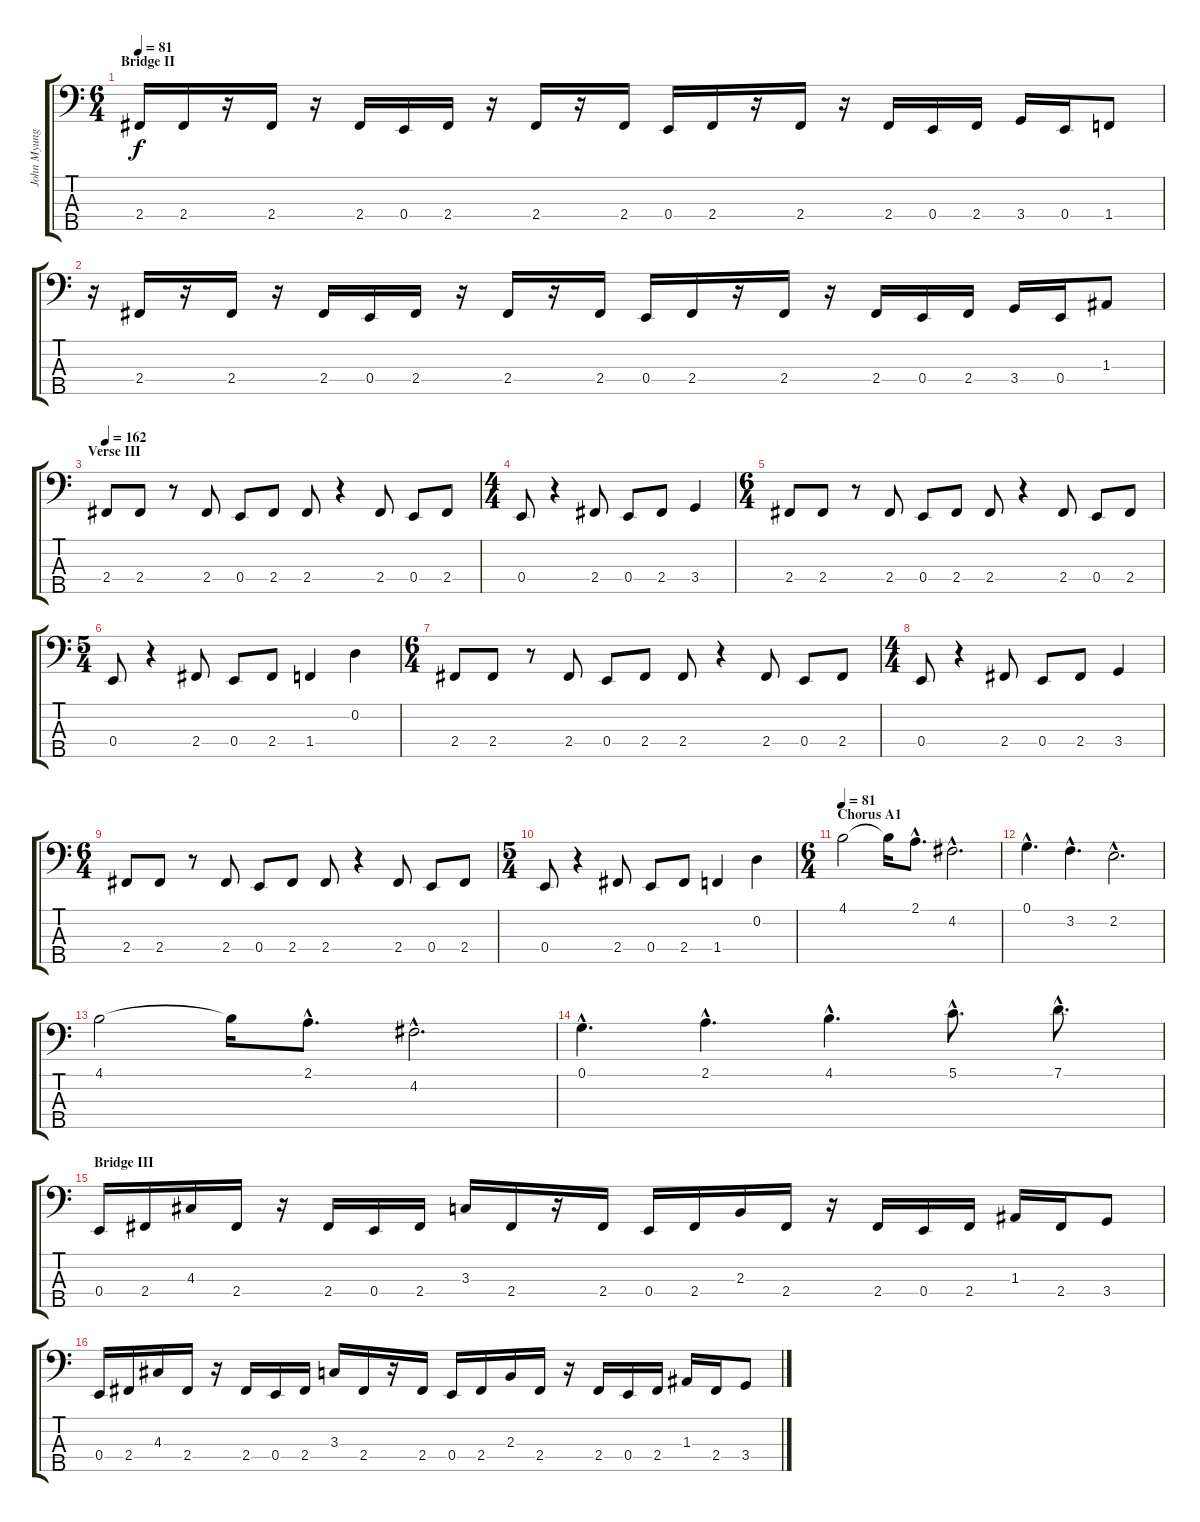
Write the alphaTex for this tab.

\track ("John Myung" "John Myung") {instrument electricbassfinger}
\staff {score tabs}
\tuning (G2 D2 A1 E1 B0) {hide}
\ts (6 4)
\section ("" "Bridge II")
\tempo 81
\clef f4
\ks c
2.4.16{dy f} 2.4.16 r.16 2.4.16 r.16 2.4.16 0.4.16 2.4.16 r.16 2.4.16 r.16 2.4.16 0.4.16 2.4.16 r.16 2.4.16 r.16 2.4.16 0.4.16 2.4.16 3.4.16 0.4.16 1.4.8 |
r.16 2.4.16 r.16 2.4.16 r.16 2.4.16 0.4.16 2.4.16 r.16 2.4.16 r.16 2.4.16 0.4.16 2.4.16 r.16 2.4.16 r.16 2.4.16 0.4.16 2.4.16 3.4.16 0.4.16 1.3.8 |
\section ("" "Verse III")
\tempo 162
2.4.8 2.4.8 r.8 2.4.8 0.4.8 2.4.8 2.4.8 r.4 2.4.8 0.4.8 2.4.8 |
\ts (4 4)
0.4.8 r.4 2.4.8 0.4.8 2.4.8 3.4.4 |
\ts (6 4)
2.4.8 2.4.8 r.8 2.4.8 0.4.8 2.4.8 2.4.8 r.4 2.4.8 0.4.8 2.4.8 |
\ts (5 4)
0.4.8 r.4 2.4.8 0.4.8 2.4.8 1.4.4 0.2.4 |
\ts (6 4)
2.4.8 2.4.8 r.8 2.4.8 0.4.8 2.4.8 2.4.8 r.4 2.4.8 0.4.8 2.4.8 |
\ts (4 4)
0.4.8 r.4 2.4.8 0.4.8 2.4.8 3.4.4 |
\ts (6 4)
2.4.8 2.4.8 r.8 2.4.8 0.4.8 2.4.8 2.4.8 r.4 2.4.8 0.4.8 2.4.8 |
\ts (5 4)
0.4.8 r.4 2.4.8 0.4.8 2.4.8 1.4.4 0.2.4 |
\ts (6 4)
\section ("" "Chorus A1")
\tempo 81
4.1.2 4.1{t}.16 2.1{hac}.8{d} 4.2{hac}.2{d} |
0.1{hac}.4{d} 3.2{hac}.4{d} 2.2{hac}.2{d} |
4.1.2 4.1{t}.16 2.1{hac}.8{d} 4.2{hac}.2{d} |
0.1{hac}.4{d} 2.1{hac}.4{d} 4.1{hac}.4{d} 5.1{hac}.8{d} 7.1{hac}.8{d} |
\section ("" "Bridge III")
0.4.16 2.4.16 4.3.16 2.4.16 r.16 2.4.16 0.4.16 2.4.16 3.3.16 2.4.16 r.16 2.4.16 0.4.16 2.4.16 2.3.16 2.4.16 r.16 2.4.16 0.4.16 2.4.16 1.3.16 2.4.16 3.4.8 |
0.4.16 2.4.16 4.3.16 2.4.16 r.16 2.4.16 0.4.16 2.4.16 3.3.16 2.4.16 r.16 2.4.16 0.4.16 2.4.16 2.3.16 2.4.16 r.16 2.4.16 0.4.16 2.4.16 1.3.16 2.4.16 3.4.8
